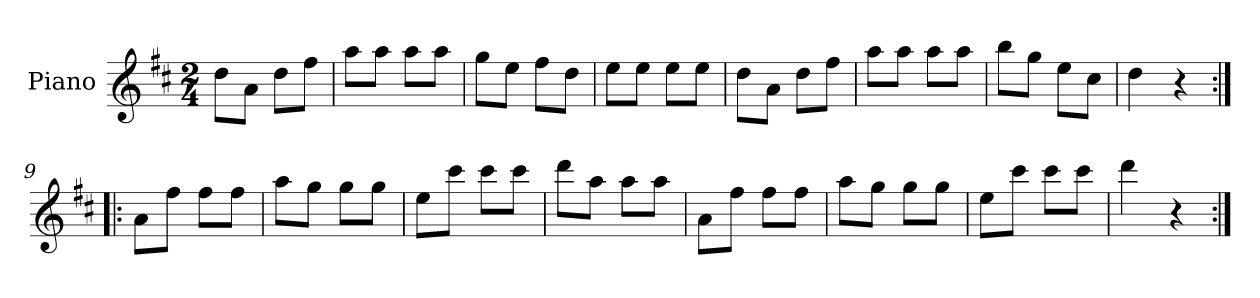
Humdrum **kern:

**kern
*part1
*staff1
*I"Piano
*I'Pno.
*clefG2
*k[f#c#]
*M2/4
=1
8dd\L
8a\J
8dd\L
8ff#\J
=2
8aa\L
8aa\J
8aa\L
8aa\J
=3
8gg\L
8ee\J
8ff#\L
8dd\J
=4
8ee\L
8ee\J
8ee\L
8ee\J
=5
8dd\L
8a\J
8dd\L
8ff#\J
=6
8aa\L
8aa\J
8aa\L
8aa\J
=7
8bb\L
8gg\J
8ee\L
8cc#\J
=8
4dd\
4r
=9:|!|:
8a\L
8ff#\J
8ff#\L
8ff#\J
=10
8aa\L
8gg\J
8gg\L
8gg\J
=11
8ee\L
8ccc#\J
8ccc#\L
8ccc#\J
=12
8ddd\L
8aa\J
8aa\L
8aa\J
=13
8a\L
8ff#\J
8ff#\L
8ff#\J
=14
8aa\L
8gg\J
8gg\L
8gg\J
=15
8ee\L
8ccc#\J
8ccc#\L
8ccc#\J
=16
4ddd\
4r
=:|!
*-
